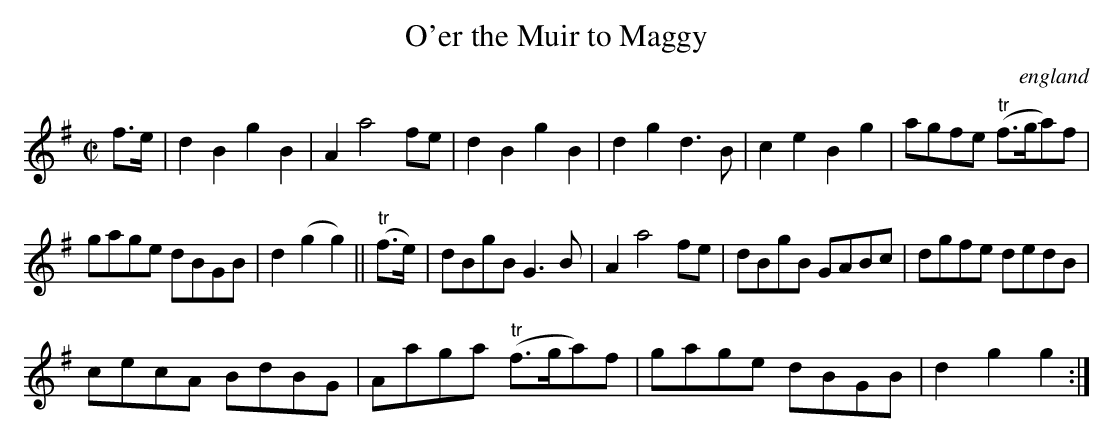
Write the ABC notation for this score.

X:1
T:O'er the Muir to Maggy
O:england
M:C|
K:G
f>e|\
d2B2 g2B2| A2a4 fe| d2B2 g2B2| d2g2 d3B|\
c2e2 B2g2| agfe ("tr"f>ga)f|
gage dBGB| d2(g2 g2)||\
("tr"f>e)|\
dBgB G3B| A2a4 fe| dBgB GABc| dgfe dedB|
cecA BdBG| Aaga ("tr"f>ga)f| gage dBGB| d2g2 g2:|
